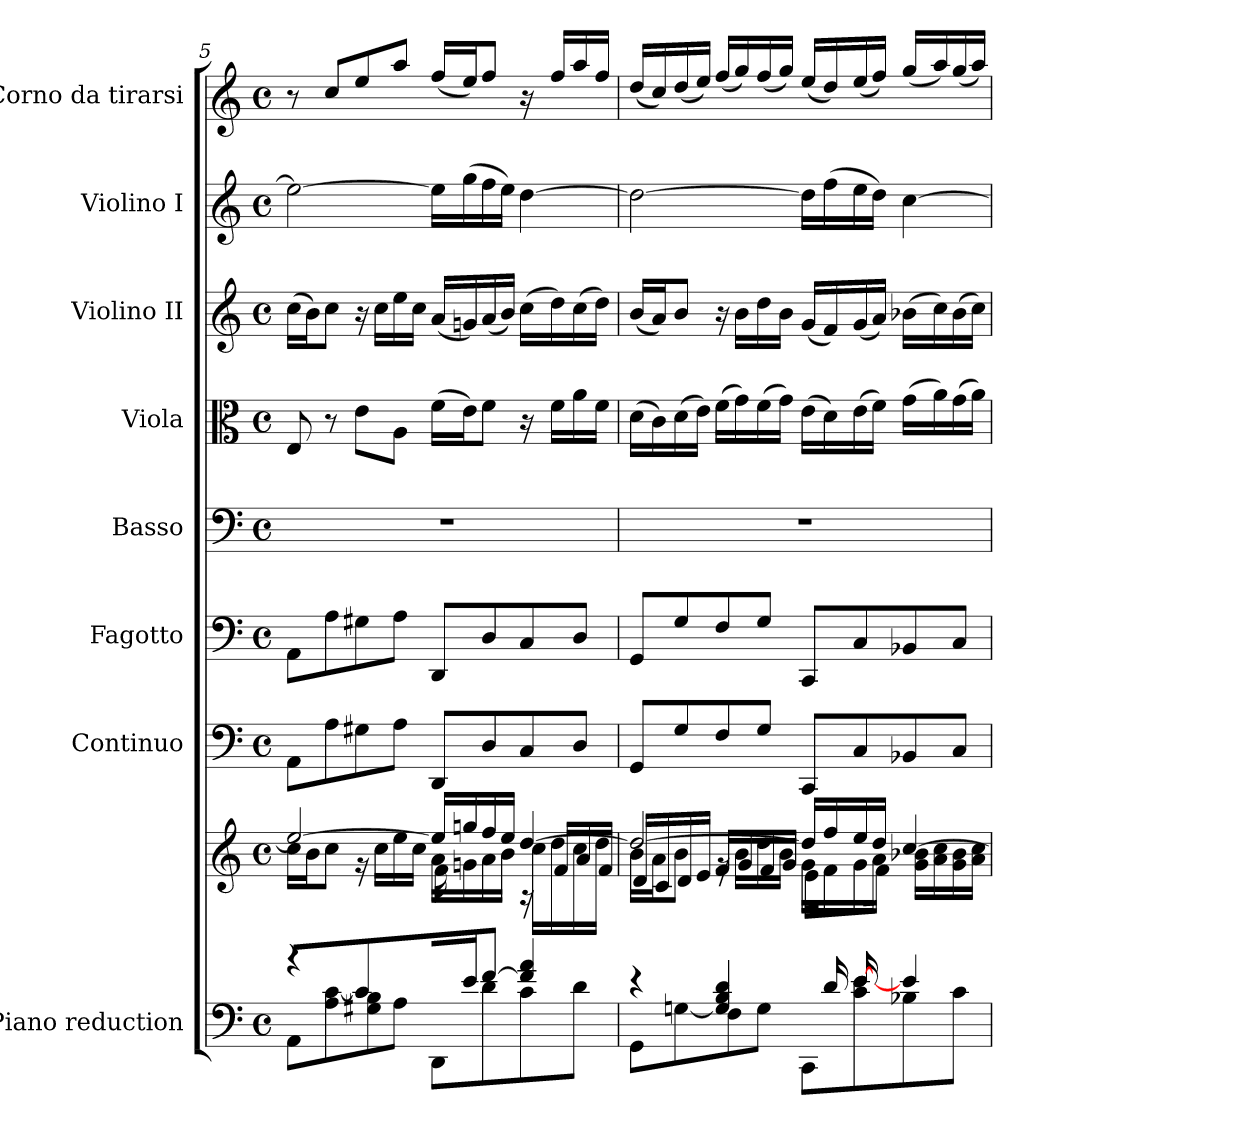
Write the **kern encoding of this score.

**kern	**kern	**kern	**kern	**kern	**kern	**kern	**kern	**kern
*part8	*part8	*part7	*part6	*part5	*part4	*part3	*part2	*part1
*staff9	*staff8	*staff7	*staff6	*staff5	*staff4	*staff3	*staff2	*staff1
*I"Piano reduction	*	*I"Continuo	*I"Fagotto	*I"Basso	*I"Viola	*I"Violino II	*I"Violino I	*I"Corno da tirarsi
*I'Pno	*	*	*	*	*	*	*	*
*clefF4	*clefG2	*clefF4	*clefF4	*clefF4	*clefC3	*clefG2	*clefG2	*clefG2
*	*	*	*	*	*	*	*	*ITrd7c12
*k[]	*k[]	*k[]	*k[]	*k[]	*k[]	*k[]	*k[]	*k[]
*M4/4	*M4/4	*M4/4	*M4/4	*M4/4	*M4/4	*M4/4	*M4/4	*M4/4
*met(c)	*met(c)	*met(c)	*met(c)	*met(c)	*met(c)	*met(c)	*met(c)	*met(c)
=5	=5	=5	=5	=5	=5	=5	=5	=5
*^	*^	*	*	*	*	*	*	*
*	*	*	*^	*	*	*	*	*	*	*
*	*	*	*	*^	*	*	*	*	*	*	*
4r	8AA\L	2ee/_	16cc\LL	2ryy	2ryy	8AA\L	8AA\L	1r	8E/	(>16cc\LL	2ee\_	8r
.	.	.	16b\J	.	.	.	.	.	.	16b\J)	.	.
.	8A\ [8c\	.	8cc\J	.	.	8A\	8A\	.	8r	8cc\J	.	8c/L
4c/]	8G#X\ 8B\	.	16r	.	.	8G#X\	8G#X\	.	8e\L	16r	.	8e/
.	.	.	16cc\LL	.	.	.	.	.	.	16cc\LL	.	.
.	8A\J	.	16ee\	.	.	8A\J	8A\J	.	8A\J	16ee\	.	8a/J
.	.	.	16cc\JJ	.	.	.	.	.	.	16cc\JJ	.	.
16ryy	8DD\L	16ee/LL]	16a\LL	4ryy	16f\LL	8DD/L	8DD/L	.	(>16f\LL	(<16a/LL	16ee\LL]	(<16f/LL
16e/J	.	16ggn/	16gn\	.	4..ryy	.	.	.	16e\J)	16gn/)	(>16gg\	16e/J)
[8f/J	8d\	16ff/	16a\	.	.	8D/	8D/	.	8f\J	(<16a/	16ff\	8f/J
.	.	16ee/JJ	16b\JJ	.	.	.	.	.	.	16b/JJ)	16ee\JJ)	.
4f/] 4a/	8c\	[4dd/	16cc\LL	16rA	.	8C/	8C/	.	16r	(>16cc\LL	[4dd\	16r
.	.	.	16dd\	16f/LL	.	.	.	.	16f\LL	16dd\)	.	16f/LL
.	8d\J	.	16cc\	16a/	.	8D/J	8D/J	.	16a\	(>16cc\	.	16a/
.	.	.	16dd\JJ	16f/JJ	.	.	.	.	16f\JJ	16dd\JJ)	.	16f/JJ
=6	=6	=6	=6	=6	=6	=6	=6	=6	=6	=6	=6	=6
4r	8GG\L	2dd/_	16b\LL	16d/LL	2ryy	8GG/L	8GG/L	1r	(>16d\LL	(<16b/LL	2dd\_	(<16d/LL
.	.	.	16a\J	16c/	.	.	.	.	16c\)	16a/J)	.	16c/)
.	[8Gn\	.	8b\J	16d/	.	8G/	8G/	.	(>16d\	8b/J	.	(<16d/
.	.	.	.	16e/JJ	.	.	.	.	16e\JJ)	.	.	16e/JJ)
4G/] 4B/ 4d/	8F\	.	16rg	16f/LL	.	8F/	8F/	.	(>16f\LL	16r	.	(<16f/LL
.	.	.	16b\LL	16g/	.	.	.	.	16g\)	16b\LL	.	16g/)
.	8G\J	.	16dd\	16f/	.	8G/J	8G/J	.	(>16f\	16dd\	.	(<16f/
.	.	.	16b\JJ	16g/JJ	.	.	.	.	16g\JJ)	16b\JJ	.	16g/JJ)
16ryy	8CC\L	16dd/LL]	16g\LL	2ryy	16e\LL	8CC/L	8CC/L	.	(>16e\LL	(<16g/LL	16dd\LL]	(<16e/LL
16d/	.	16ff/	16f\	.	8ryy	.	.	.	16d\)	16f/)	(>16ff\	16d/)
[16e/	8c\ 8e\	16ee/	16g\	.	.	8C/	8C/	.	(>16e\	(<16g/	16ee\	(<16e/
16ryy	.	16dd/JJ	16a\JJ	.	16f\JJ	.	.	.	16f\JJ)	16a/JJ)	16dd\JJ)	16f/JJ)
4e/]	8B-X\	[4cc/	16g\ 16b-X\LL	.	4ryy	8BB-X/	8BB-X/	.	(>16g\LL	(>16b-X\LL	[4cc\	(<16g/LL
.	.	.	16a\ 16cc\	.	.	.	.	.	16a\)	16cc\)	.	16a/)
.	8c\J	.	16g\ 16b-\	.	.	8C/J	8C/J	.	(>16g\	(>16b-\	.	(<16g/
.	.	.	16a\ 16cc\JJ	.	.	.	.	.	16a\JJ)	16cc\JJ)	.	16a/JJ)
*v	*v	*	*	*	*	*	*	*	*	*	*	*
*	*v	*v	*v	*v	*	*	*	*	*	*	*
=	=	=	=	=	=	=	=	=
*-	*-	*-	*-	*-	*-	*-	*-	*-
